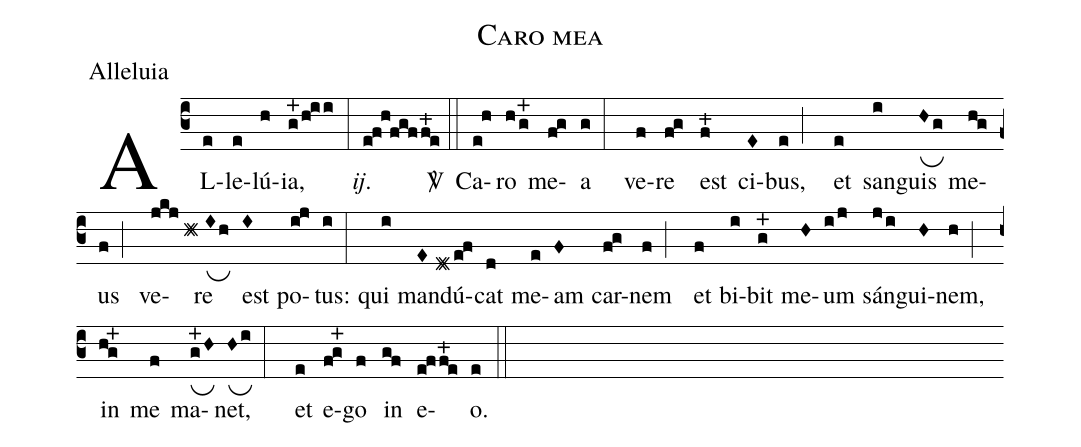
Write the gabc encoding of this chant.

name:Caro mea;
office-part:Alleluia;
%%
(c3)AL(e)le(e)lú(h)ia,(g[cs:+]/h!ii) <i>ij</i>. (:e!f!h!f!g!f/f[cs:+]!e) <sp>V/</sp>(::) Ca(e!h)ro(h/g[cs:+]) me(f!g)a(g:) ve(f)re(f!g) est(f[cs:+]) ci(E)bus,(e;) et(e) san(i)guis(H[ub:1;4mm]g) me(h!g)us(f;) ve(j!k!j)re(h#I[ub:1;4mm]h) est(I) po(i!j)tus:(i:) qui(i) man(E)dú(d#e!f)cat(d) me(e)am(F) car(f!g)nem(f;) et(f) bi(i)bit(g[cs:+]) me(H)um(i/j) sán(j/i)gui(H)nem,(h;) in(h!g[cs:+]) me(f) ma(g[ub:1;4mm][cs:+]H)net,(H[ub:1;4mm]i:) et(e) e(f!g[cs:+])go(f) in(g!f) e(e!f/f[cs:+]!e)o.(e::)
